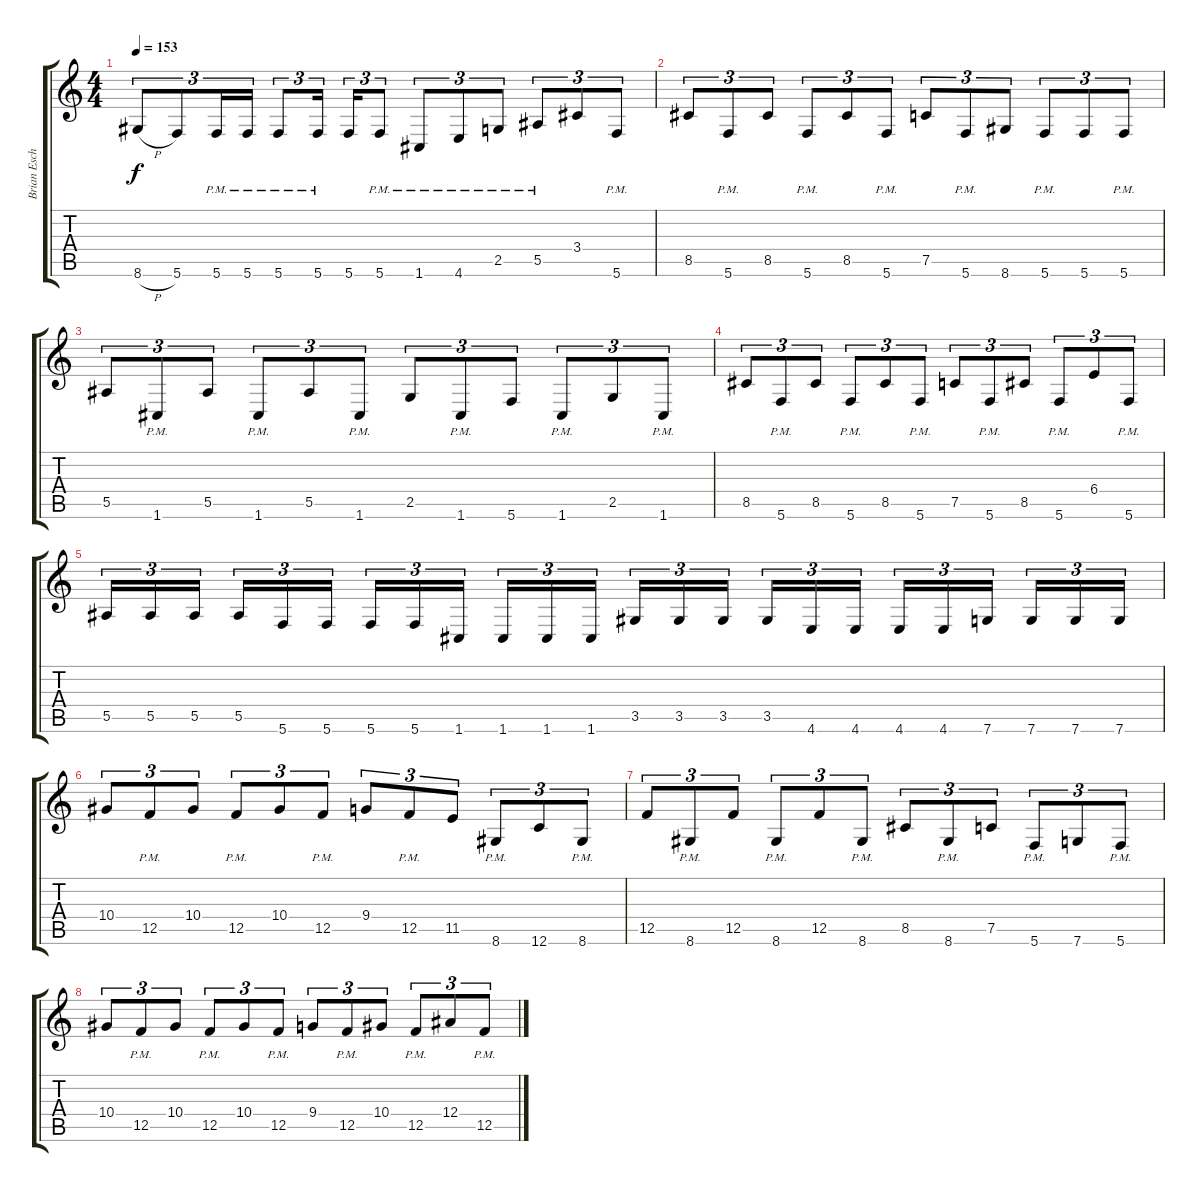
\track ("Brian Eschbach (Lead Guitar)" "Brian Esch") {instrument distortionguitar}
\staff {score tabs}
\tuning (C4 G3 Eb3 Bb2 F2 C2) {hide}
\ts (4 4)
\tempo 153
\clef g2
\ks c
8.6{h}.8{tu (3 2) dy f} 5.6.8{tu (3 2)} 5.6{pm}.16{tu (3 2)} 5.6{pm}.16{tu (3 2)} 5.6{pm}.8{tu (3 2)} 5.6{pm}.16{tu (3 2)} 5.6.16{tu (3 2)} 5.6{pm}.8{tu (3 2)} 1.6{pm}.8{tu (3 2)} 4.6{pm}.8{tu (3 2)} 2.5{pm}.8{tu (3 2)} 5.5{pm}.8{tu (3 2)} 3.4.8{tu (3 2)} 5.6{pm}.8{tu (3 2)} |
8.5.8{tu (3 2)} 5.6{pm}.8{tu (3 2)} 8.5.8{tu (3 2)} 5.6{pm}.8{tu (3 2)} 8.5.8{tu (3 2)} 5.6{pm}.8{tu (3 2)} 7.5.8{tu (3 2)} 5.6{pm}.8{tu (3 2)} 8.6.8{tu (3 2)} 5.6{pm}.8{tu (3 2)} 5.6.8{tu (3 2)} 5.6{pm}.8{tu (3 2)} |
5.5.8{tu (3 2)} 1.6{pm}.8{tu (3 2)} 5.5.8{tu (3 2)} 1.6{pm}.8{tu (3 2)} 5.5.8{tu (3 2)} 1.6{pm}.8{tu (3 2)} 2.5.8{tu (3 2)} 1.6{pm}.8{tu (3 2)} 5.6.8{tu (3 2)} 1.6{pm}.8{tu (3 2)} 2.5.8{tu (3 2)} 1.6{pm}.8{tu (3 2)} |
8.5.8{tu (3 2)} 5.6{pm}.8{tu (3 2)} 8.5.8{tu (3 2)} 5.6{pm}.8{tu (3 2)} 8.5.8{tu (3 2)} 5.6{pm}.8{tu (3 2)} 7.5.8{tu (3 2)} 5.6{pm}.8{tu (3 2)} 8.5.8{tu (3 2)} 5.6{pm}.8{tu (3 2)} 6.4.8{tu (3 2)} 5.6{pm}.8{tu (3 2)} |
5.5.16{tu (3 2)} 5.5.16{tu (3 2)} 5.5.16{tu (3 2)} 5.5.16{tu (3 2)} 5.6.16{tu (3 2)} 5.6.16{tu (3 2)} 5.6.16{tu (3 2)} 5.6.16{tu (3 2)} 1.6.16{tu (3 2)} 1.6.16{tu (3 2)} 1.6.16{tu (3 2)} 1.6.16{tu (3 2)} 3.5.16{tu (3 2)} 3.5.16{tu (3 2)} 3.5.16{tu (3 2)} 3.5.16{tu (3 2)} 4.6.16{tu (3 2)} 4.6.16{tu (3 2)} 4.6.16{tu (3 2)} 4.6.16{tu (3 2)} 7.6.16{tu (3 2)} 7.6.16{tu (3 2)} 7.6.16{tu (3 2)} 7.6.16{tu (3 2)} |
10.4.8{tu (3 2)} 12.5{pm}.8{tu (3 2)} 10.4.8{tu (3 2)} 12.5{pm}.8{tu (3 2)} 10.4.8{tu (3 2)} 12.5{pm}.8{tu (3 2)} 9.4.8{tu (3 2)} 12.5{pm}.8{tu (3 2)} 11.5.8{tu (3 2)} 8.6{pm}.8{tu (3 2)} 12.6.8{tu (3 2)} 8.6{pm}.8{tu (3 2)} |
12.5.8{tu (3 2)} 8.6{pm}.8{tu (3 2)} 12.5.8{tu (3 2)} 8.6{pm}.8{tu (3 2)} 12.5.8{tu (3 2)} 8.6{pm}.8{tu (3 2)} 8.5.8{tu (3 2)} 8.6{pm}.8{tu (3 2)} 7.5.8{tu (3 2)} 5.6{pm}.8{tu (3 2)} 7.6.8{tu (3 2)} 5.6{pm}.8{tu (3 2)} |
10.4.8{tu (3 2)} 12.5{pm}.8{tu (3 2)} 10.4.8{tu (3 2)} 12.5{pm}.8{tu (3 2)} 10.4.8{tu (3 2)} 12.5{pm}.8{tu (3 2)} 9.4.8{tu (3 2)} 12.5{pm}.8{tu (3 2)} 10.4.8{tu (3 2)} 12.5{pm}.8{tu (3 2)} 12.4.8{tu (3 2)} 12.5{pm}.8{tu (3 2)}
